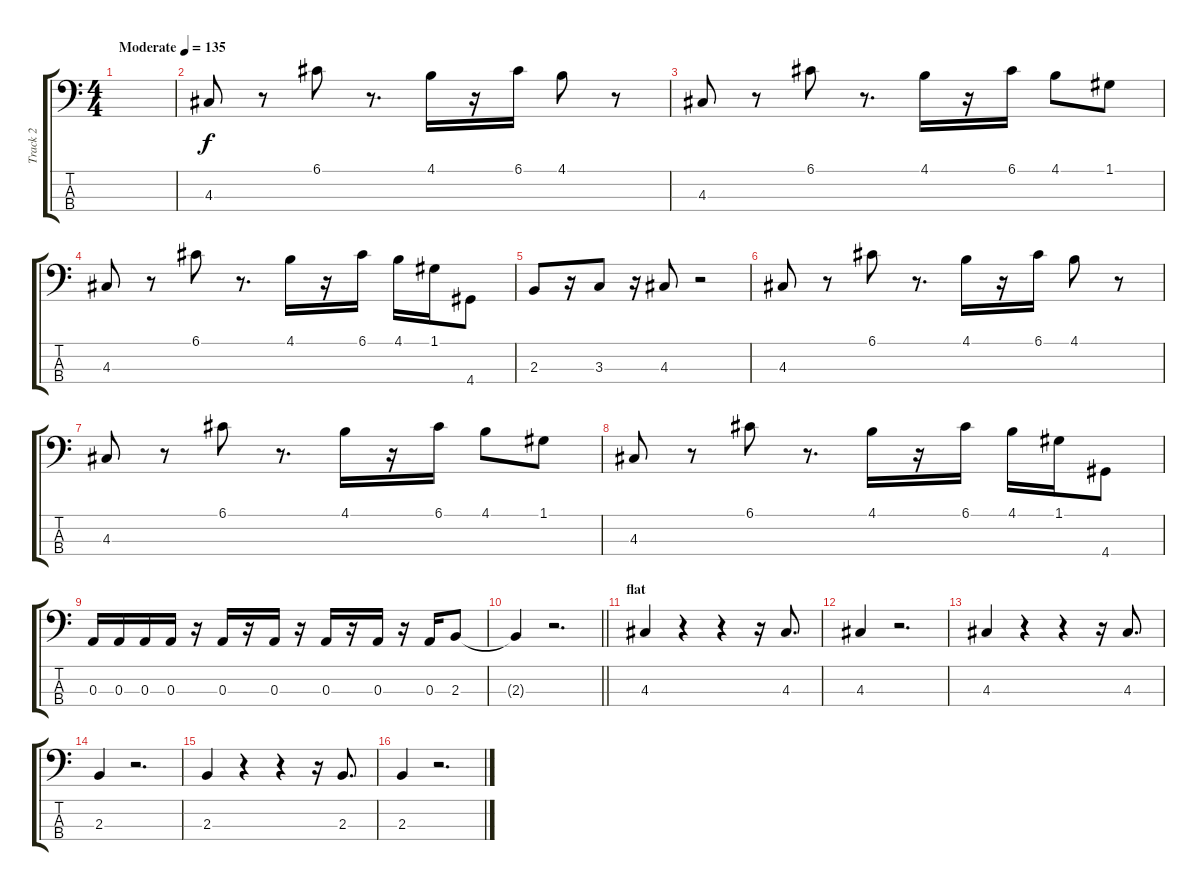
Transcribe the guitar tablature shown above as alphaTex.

\track ("Track 2" "Track 2") {instrument electricbassfinger}
\staff {score tabs}
\tuning (G2 D2 A1 E1) {hide}
\ts (4 4)
\tempo (135 "Moderate")
\clef f4
\ks c
|
4.3.8 r.8 6.1.8 r.8{d} 4.1.16 r.16 6.1.16 4.1.8 r.8 |
4.3.8 r.8 6.1.8 r.8{d} 4.1.16 r.16 6.1.16 4.1.8 1.1.8 |
4.3.8 r.8 6.1.8 r.8{d} 4.1.16 r.16 6.1.16 4.1.16 1.1.16 4.4.8 |
2.3.8 r.16 3.3.8 r.16 4.3.8 r.2 |
4.3.8 r.8 6.1.8 r.8{d} 4.1.16 r.16 6.1.16 4.1.8 r.8 |
4.3.8 r.8 6.1.8 r.8{d} 4.1.16 r.16 6.1.16 4.1.8 1.1.8 |
4.3.8 r.8 6.1.8 r.8{d} 4.1.16 r.16 6.1.16 4.1.16 1.1.16 4.4.8 |
0.3.16 0.3.16 0.3.16 0.3.16 r.16 0.3.16 r.16 0.3.16 r.16 0.3.16 r.16 0.3.16 r.16 0.3.16 2.3.8 |
\barLineRight lightlight
2.3{t}.4 r.2{d} |
\section ("" "flat")
4.3.4 r.4 r.4 r.16 4.3.8{d} |
4.3.4 r.2{d} |
4.3.4 r.4 r.4 r.16 4.3.8{d} |
2.3.4 r.2{d} |
2.3.4 r.4 r.4 r.16 2.3.8{d} |
2.3.4 r.2{d}
